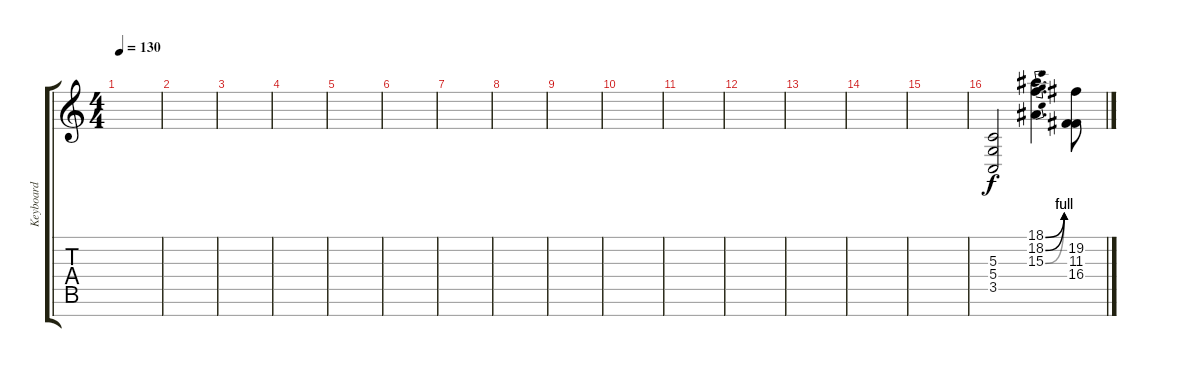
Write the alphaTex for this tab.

\track ("Keyboard" "Keyboard") {instrument lead2sawtooth}
\staff {score tabs}
\tuning (E4 B3 G3 D3 A2 E2 B1) {hide}
\ts (4 4)
\tempo 130
\clef g2
\ks c
|
|
|
|
|
|
|
|
|
|
|
|
|
|
|
(5.3 5.4 3.5).2{volume 8} (18.1{be (bend 0 0 60 4)} 18.2{be (bend 0 0 60 4)} 15.3{be (bend 0 0 60 4)}).4{d} (19.2 11.3 16.4).8
